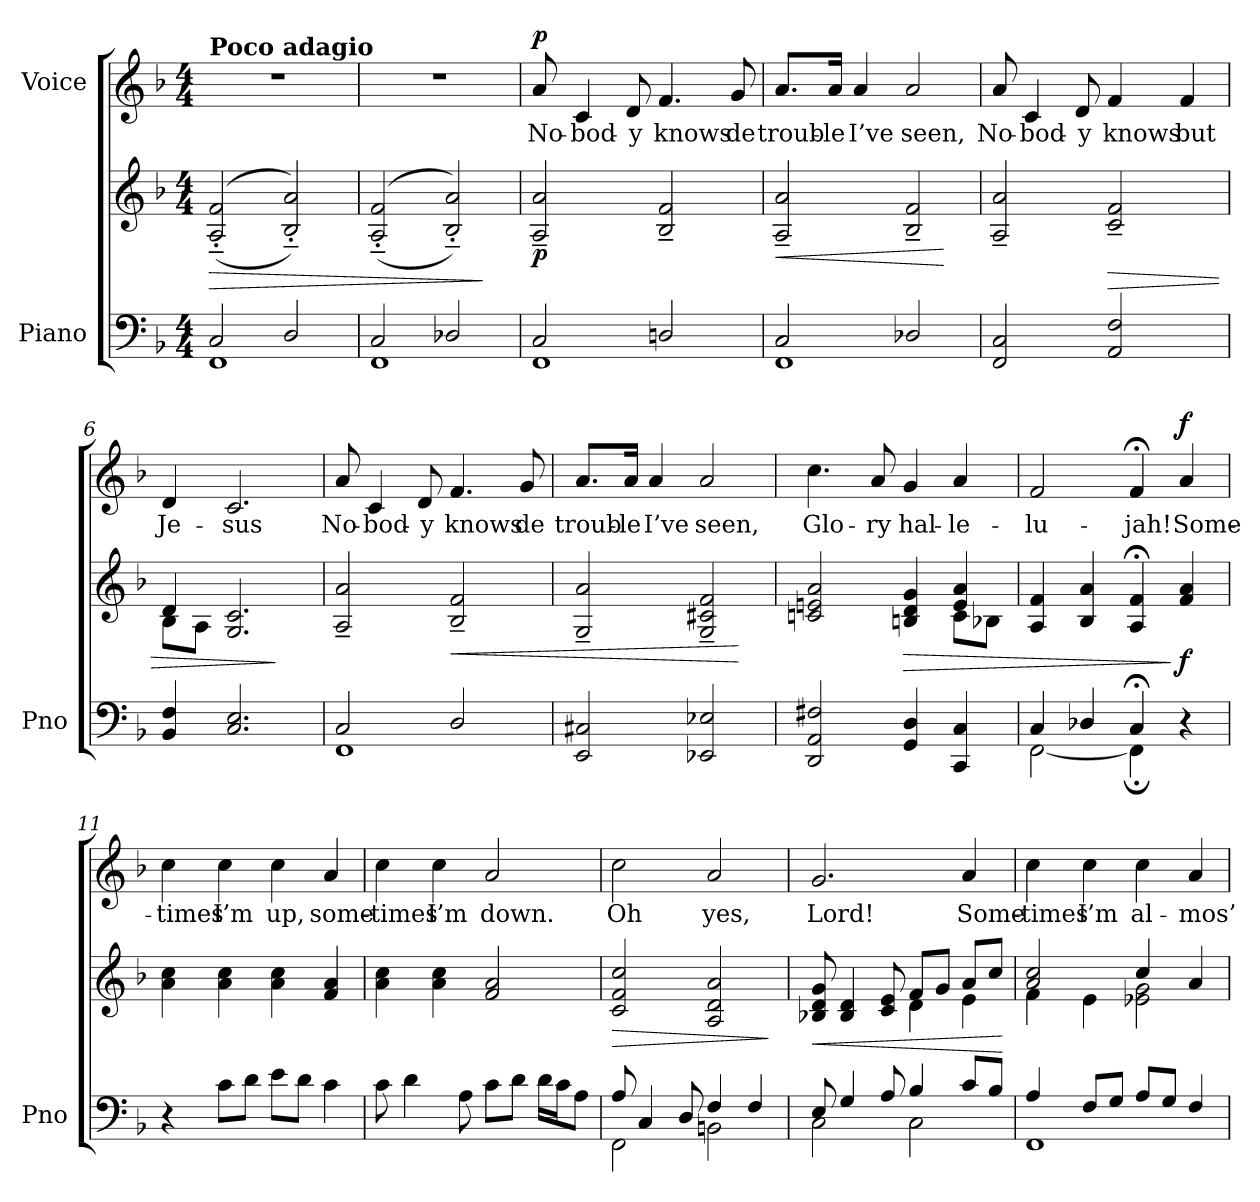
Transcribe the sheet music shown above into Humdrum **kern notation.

**kern	**kern	**dynam	**kern	**text	**dynam
*part2	*part2	*part2	*part1	*part1	*part1
*staff3	*staff2	*staff2/3	*staff1	*staff1	*staff1
*I"Piano	*	*	*I"Voice	*	*
*I'Pno	*	*	*	*	*
*clefF4	*clefG2	*	*clefG2	*	*
*k[b-]	*k[b-]	*	*k[b-]	*	*
*M4/4	*M4/4	*	*M4/4	*	*
=1	=1	=1	=1	=1	=1
*^	*	*	*	*	*
!	!	!	!	!LO:TX:a:B:t=Poco adagio	!	!
!	!	!	!LO:HP:b	!	!	!
2C/	1FF	((>2A/'>~> 2f/'>~>	>	1r	.	.
2D/	.	2B-/'>~> 2a/'>~>))	.	.	.	.
=2	=2	=2	=2	=2	=2	=2
2C/	1FF	((>2A/'>~> 2f/'>~>	.	1r	.	.
2D-X/	.	2B-/'>~> 2a/'>~>))	.	.	.	.
*v	*v	*	*	*	*	*
.	.	]	.	.	.
=3	=3	=3	=3	=3	=3
*^	*	*	*	*	*
!	!	!	!LO:DY:b	!	!	!LO:DY:a
2C/	1FF	2A/~> 2a/~>	p	8a/	No-	p
.	.	.	.	4c/	-bod-	.
.	.	.	.	8d/	-y	.
2Dn/	.	2B-/~> 2f/~>	.	4.f/	knows	.
.	.	.	.	8g/	de	.
=4	=4	=4	=4	=4	=4	=4
!	!	!	!LO:HP:b	!	!	!
2C/	1FF	2A/~> 2a/~>	<	8.a/L	troub-	.
.	.	.	.	16a/Jk	-le	.
.	.	.	.	4a/	I’ve	.
2D-X/	.	2B-/~> 2f/~>	.	2a/	seen,	.
*v	*v	*	*	*	*	*
.	.	[	.	.	.
=5	=5	=5	=5	=5	=5
2FF/ 2C/	2A/~> 2a/~>	.	8a/	No-	.
.	.	.	4c/	-bod-	.
.	.	.	8d/	-y	.
!	!	!LO:HP:b	!	!	!
2AA/ 2F/	2c/~> 2f/~>	>	4f/	knows	.
.	.	.	4f/	but	.
=6	=6	=6	=6	=6	=6
*	*^	*	*	*	*
4BB-/ 4F/	4d/	8B-\L	.	4d/	Je-	.
.	.	8A\J	.	.	.	.
2.C/ 2.E/	2.G/ 2.c/	2.ryy	.	2.c/	-sus	.
*	*v	*v	*	*	*	*
.	.	]	.	.	.
=7	=7	=7	=7	=7	=7
*^	*	*	*	*	*
2C/	1FF	2A/~> 2a/~>	.	8a/	No-	.
.	.	.	.	4c/	-bod-	.
.	.	.	.	8d/	-y	.
!	!	!	!LO:HP:b	!	!	!
2D/	.	2B-/~> 2f/~>	<	4.f/	knows	.
.	.	.	.	8g/	de	.
*v	*v	*	*	*	*	*
=8	=8	=8	=8	=8	=8
2EE/ 2C#X/	2G/~> 2a/~>	.	8.a/L	troub-	.
.	.	.	16a/Jk	-le	.
.	.	.	4a/	I’ve	.
2EE-X/ 2E-X/	2G/~> 2c#X/~> 2f/~>	.	2a/	seen,	.
.	.	[	.	.	.
=9	=9	=9	=9	=9	=9
*	*^	*	*	*	*
2DD/ 2AA/ 2F#X/	2cn/ 2en/ 2a/	2.ryy	.	4.cc\	Glo-	.
.	.	.	.	8a/	-ry	.
!	!	!	!LO:HP:b	!	!	!
4GG/ 4D/	4Bn/ 4d/ 4g/	.	>	4g/	hal-	.
4CC/ 4C/	4e/ 4a/	8c\L	.	4a/	-le-	.
.	.	8B-X\J	.	.	.	.
*	*v	*v	*	*	*	*
=10	=10	=10	=10	=10	=10
*^	*	*	*	*	*
4C/	[2FF\	4A/ 4f/	.	2f/	-lu-	.
4D-X/	.	4B-/ 4a/	.	.	.	.
4C;</	4FF;\]	4A/;< 4f/;<	.	4f;</	-jah!	.
!	!	!	!LO:DY:n=1:b	!	!	!LO:DY:a
4r	4ryy	4f/ 4a/	] f	4a/	Some-	f
*v	*v	*	*	*	*	*
=11	=11	=11	=11	=11	=11
4r	4a\ 4cc\	.	4cc\	-times	.
8c\L	4a\ 4cc\	.	4cc\	I’m	.
8d\J	.	.	.	.	.
8e\L	4a\ 4cc\	.	4cc\	up,	.
8d\J	.	.	.	.	.
4c\	4f/ 4a/	.	4a/	some-	.
=12	=12	=12	=12	=12	=12
8c\	4a\ 4cc\	.	4cc\	-times	.
4d\	.	.	.	.	.
.	4a\ 4cc\	.	4cc\	I’m	.
8A\	.	.	.	.	.
8c\L	2f/ 2a/	.	2a/	down.	.
8d\J	.	.	.	.	.
16d\LL	.	.	.	.	.
16c\J	.	.	.	.	.
8A\J	.	.	.	.	.
=13	=13	=13	=13	=13	=13
*^	*	*	*	*	*
!	!	!	!LO:HP:b	!	!	!
8A/	2FF\	2c/ 2f/ 2cc/	>	2cc\	Oh	.
4C/	.	.	.	.	.	.
8D/	.	.	.	.	.	.
4F/	2BBn\	2A/ 2d/ 2a/	.	2a/	yes,	.
4F/	.	.	.	.	.	.
*v	*v	*	*	*	*	*
.	.	]	.	.	.
=14	=14	=14	=14	=14	=14
*^	*	*	*	*	*
!	!	!	!LO:HP:b	!	!	!
*	*	*^	*	*	*	*
8E/	2C\	8B-X/ 8d/ 8g/	2ryy	<	2.g/	Lord!	.
4G/	.	4B-/ 4d/	.	.	.	.	.
8A/	.	8c/ 8e/	.	.	.	.	.
4B-/	2C\	8f/L	4d\	.	.	.	.
.	.	8g/J	.	.	.	.	.
8c/L	.	8a/L	4e\	.	4a/	Some-	.
8B-/J	.	8cc/J	.	.	.	.	.
*v	*v	*	*	*	*	*	*
*	*v	*v	*	*	*	*
.	.	[	.	.	.
=15	=15	=15	=15	=15	=15
*^	*^	*	*	*	*
4A/	1FF	2a/ 2cc/	4f\	.	4cc\	-times	.
8F/L	.	.	4e\	.	4cc\	I’m	.
8G/J	.	.	.	.	.	.	.
8A/L	.	4cc/	2e-X\ 2g\	.	4cc\	al-	.
8G/J	.	.	.	.	.	.	.
4F/	.	4a/	.	.	4a/	-mos’	.
*v	*v	*	*	*	*	*	*
*	*v	*v	*	*	*	*
=	=	=	=	=	=
*-	*-	*-	*-	*-	*-
